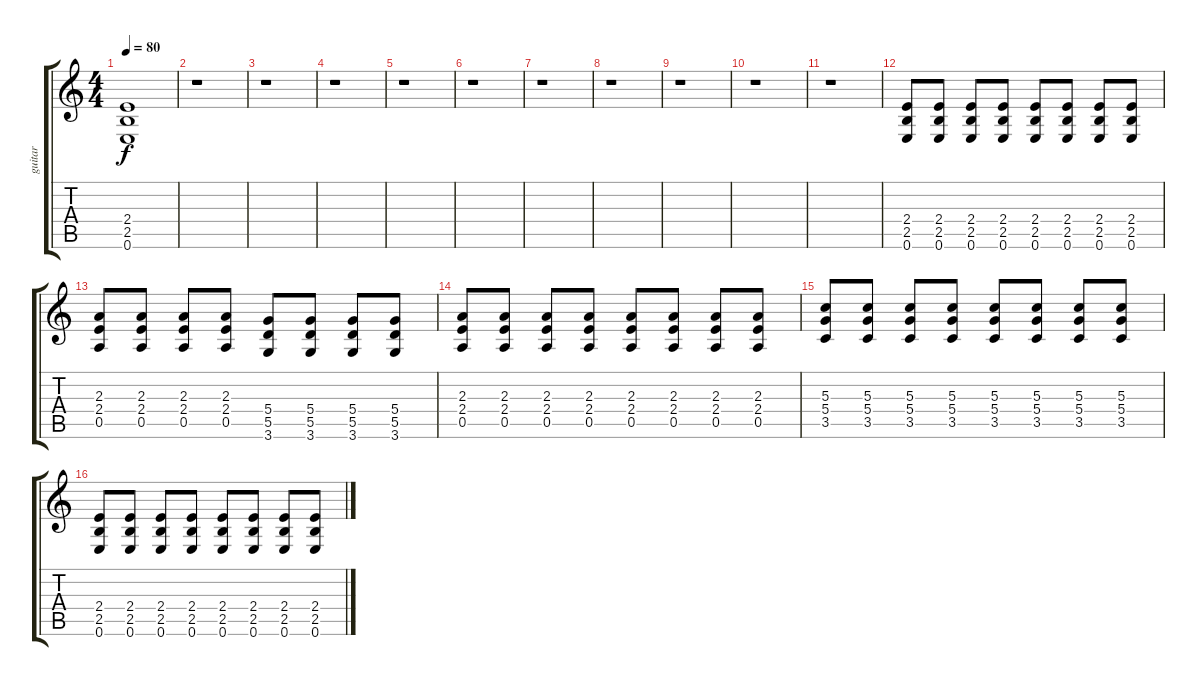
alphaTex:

\track ("guitar" "guitar") {instrument overdrivenguitar}
\staff {score tabs}
\tuning (E4 B3 G3 D3 A2 E2) {hide}
\ts (4 4)
\tempo 80
\clef g2
\ks c
(2.4{t} 2.5{t} 0.6{t}).1{dy f} |
r.1 |
r.1 |
r.1 |
r.1 |
r.1 |
r.1 |
r.1 |
r.1 |
r.1 |
r.1 |
(2.4 2.5 0.6).8 (2.4 2.5 0.6).8 (2.4 2.5 0.6).8 (2.4 2.5 0.6).8 (2.4 2.5 0.6).8 (2.4 2.5 0.6).8 (2.4 2.5 0.6).8 (2.4 2.5 0.6).8 |
(2.3 2.4 0.5).8 (2.3 2.4 0.5).8 (2.3 2.4 0.5).8 (2.3 2.4 0.5).8 (5.4 5.5 3.6).8 (5.4 5.5 3.6).8 (5.4 5.5 3.6).8 (5.4 5.5 3.6).8 |
(2.3 2.4 0.5).8 (2.3 2.4 0.5).8 (2.3 2.4 0.5).8 (2.3 2.4 0.5).8 (2.3 2.4 0.5).8 (2.3 2.4 0.5).8 (2.3 2.4 0.5).8 (2.3 2.4 0.5).8 |
(5.3 5.4 3.5).8 (5.3 5.4 3.5).8 (5.3 5.4 3.5).8 (5.3 5.4 3.5).8 (5.3 5.4 3.5).8 (5.3 5.4 3.5).8 (5.3 5.4 3.5).8 (5.3 5.4 3.5).8 |
(2.4 2.5 0.6).8 (2.4 2.5 0.6).8 (2.4 2.5 0.6).8 (2.4 2.5 0.6).8 (2.4 2.5 0.6).8 (2.4 2.5 0.6).8 (2.4 2.5 0.6).8 (2.4 2.5 0.6).8
